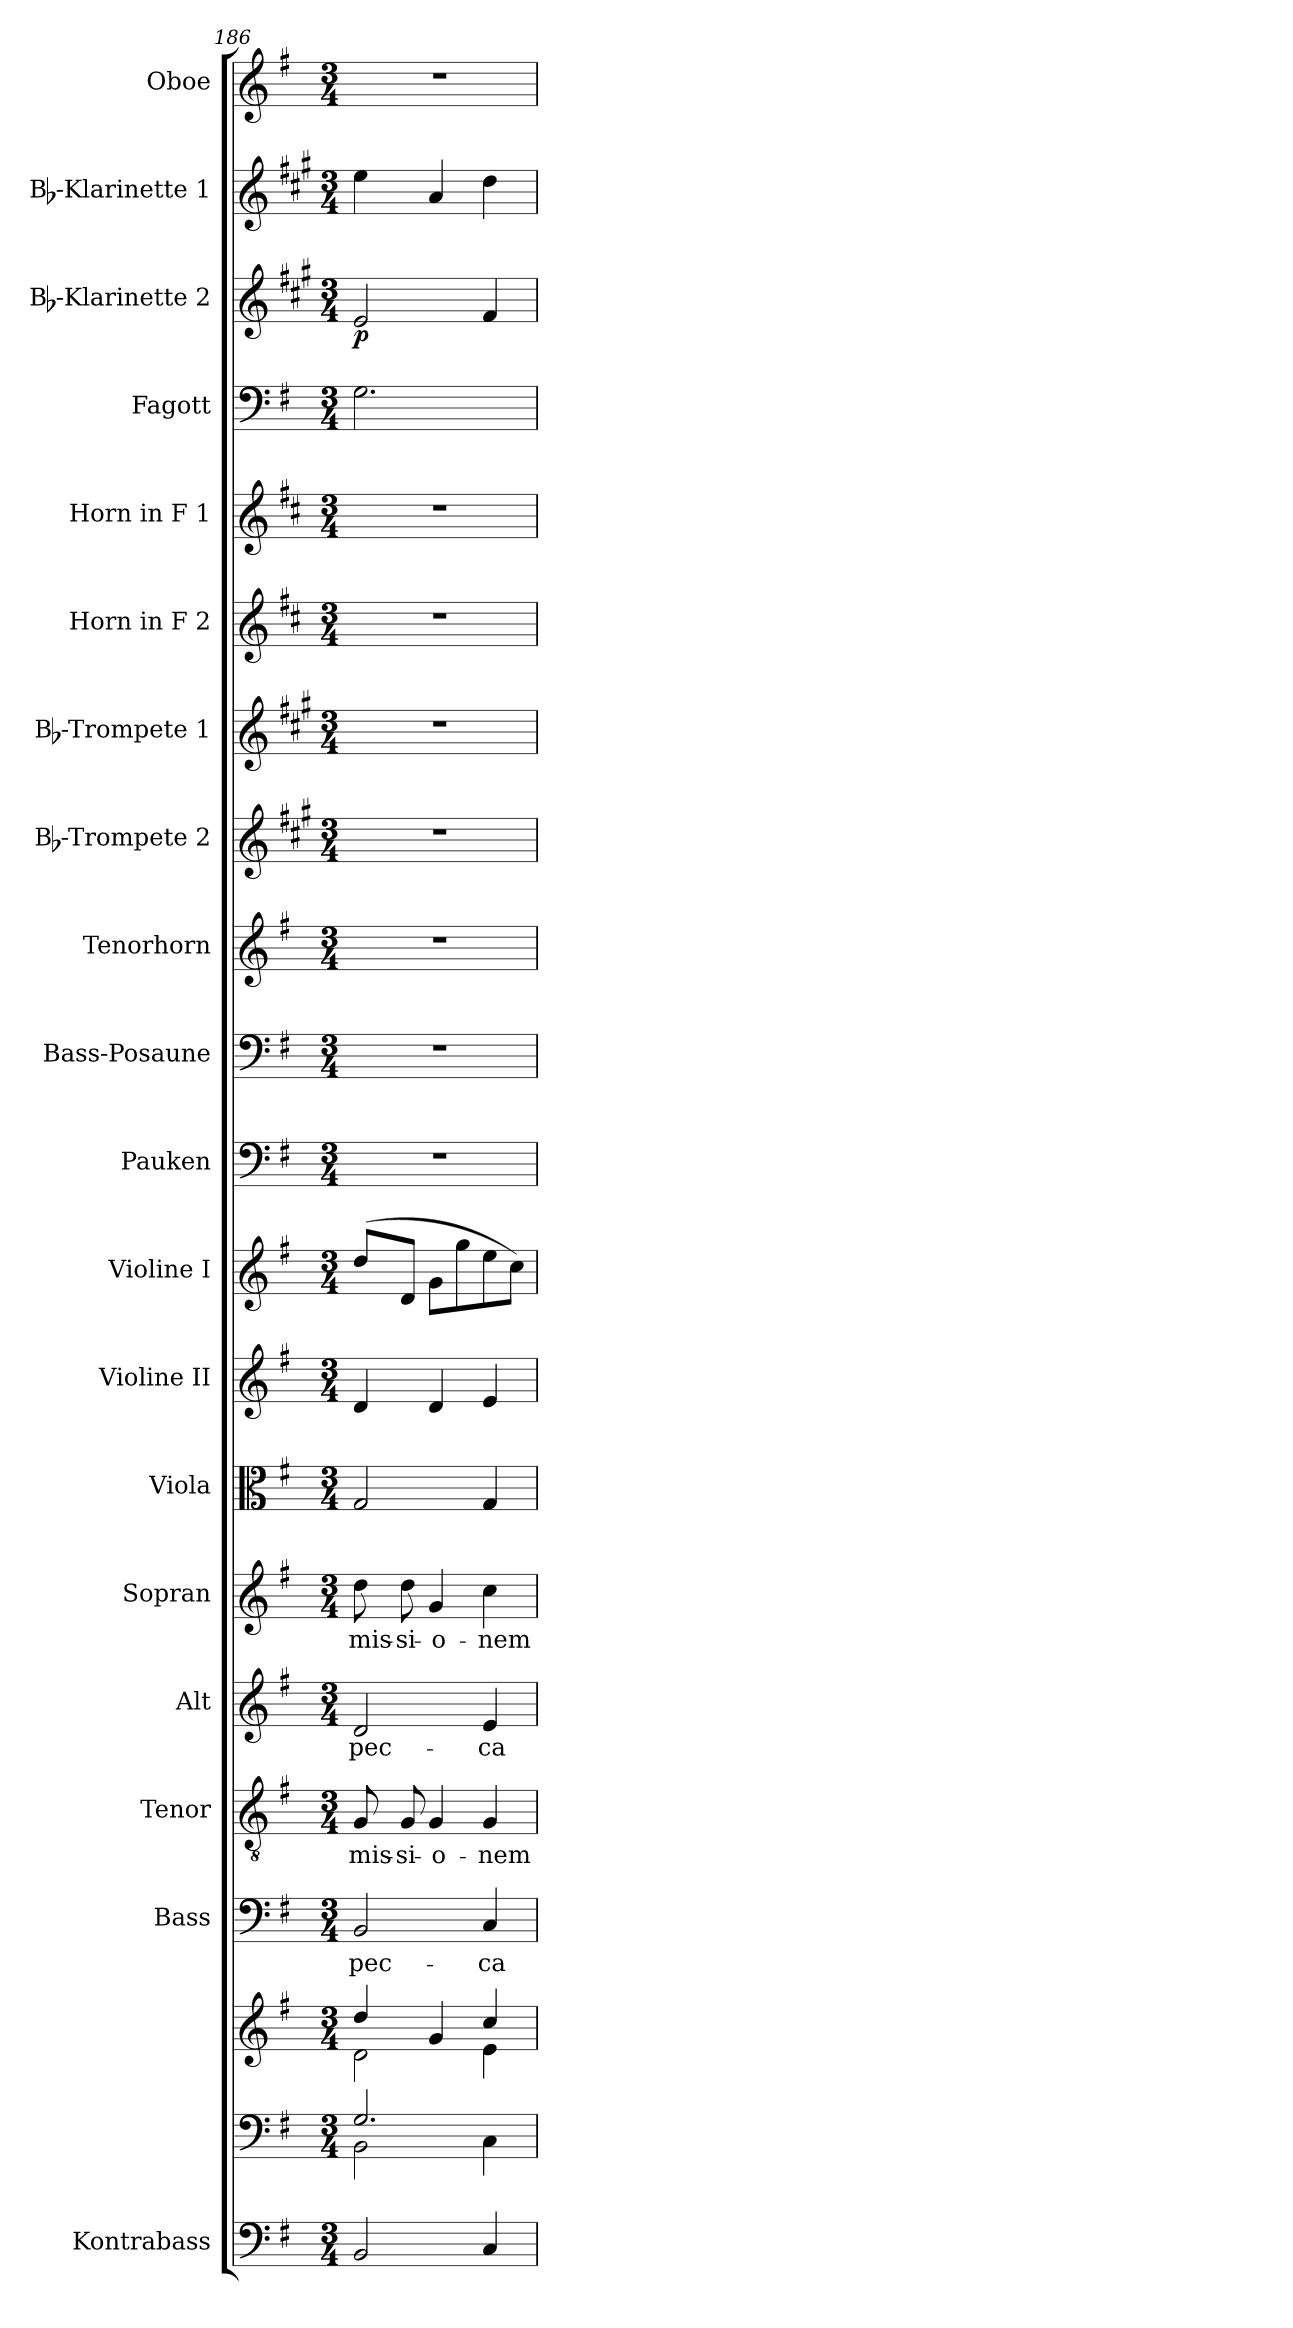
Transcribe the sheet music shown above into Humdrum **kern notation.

**kern	**kern	**kern	**kern	**text	**kern	**text	**kern	**text	**kern	**text	**kern	**kern	**kern	**kern	**kern	**kern	**kern	**kern	**kern	**kern	**kern	**kern	**dynam	**kern	**kern
*part20	*part19	*part19	*part18	*part18	*part17	*part17	*part16	*part16	*part15	*part15	*part14	*part13	*part12	*part11	*part10	*part9	*part8	*part7	*part6	*part5	*part4	*part3	*part3	*part2	*part1
*staff21	*staff20	*staff19	*staff18	*staff18	*staff17	*staff17	*staff16	*staff16	*staff15	*staff15	*staff14	*staff13	*staff12	*staff11	*staff10	*staff9	*staff8	*staff7	*staff6	*staff5	*staff4	*staff3	*staff3	*staff2	*staff1
*I"Kontrabass	*	*	*I"Bass	*	*I"Tenor	*	*I"Alt	*	*I"Sopran	*	*I"Viola	*I"Violine II	*I"Violine I	*I"Pauken	*I"Bass-Posaune	*I"Tenorhorn	*I"Bb-Trompete 2	*I"Bb-Trompete 1	*I"Horn in F 2	*I"Horn in F 1	*I"Fagott	*I"Bb-Klarinette 2	*	*I"Bb-Klarinette 1	*I"Oboe
*I'Kb.	*	*	*I'B.	*	*I'T.	*	*I'A.	*	*I'S.	*	*I'Vla.	*I'Vl. II	*I'Vl. I	*I'Pk.	*I'B. Pos.	*I'T. Hrn.	*I'Bb Trp. 2	*I'Bb Trp. 1	*	*	*I'Fg.	*I'Bb Kl. 2	*	*I'Bb Kl. 1	*I'Ob.
!!LO:PB:g=z
*clefF4	*clefF4	*clefG2	*clefF4	*	*clefGv2	*	*clefG2	*	*clefG2	*	*clefC3	*clefG2	*clefG2	*clefF4	*clefF4	*clefG2	*clefG2	*clefG2	*clefG2	*clefG2	*clefF4	*clefG2	*	*clefG2	*clefG2
*ITrd7c12	*	*	*	*	*	*	*	*	*	*	*	*	*	*	*	*ITrd8c14	*ITrd1c2	*ITrd1c2	*ITrd4c7	*ITrd4c7	*	*ITrd1c2	*	*ITrd1c2	*
*k[f#]	*k[f#]	*k[f#]	*k[f#]	*	*k[f#]	*	*k[f#]	*	*k[f#]	*	*k[f#]	*k[f#]	*k[f#]	*k[f#]	*k[f#]	*k[f#]	*k[f#]	*k[f#]	*k[f#]	*k[f#]	*k[f#]	*k[f#]	*	*k[f#]	*k[f#]
*G:	*G:	*G:	*G:	*	*G:	*	*G:	*	*G:	*	*G:	*G:	*G:	*G:	*G:	*G:	*G:	*G:	*G:	*G:	*G:	*G:	*	*G:	*G:
*M3/4	*M3/4	*M3/4	*M3/4	*	*M3/4	*	*M3/4	*	*M3/4	*	*M3/4	*M3/4	*M3/4	*M3/4	*M3/4	*M3/4	*M3/4	*M3/4	*M3/4	*M3/4	*M3/4	*M3/4	*	*M3/4	*M3/4
=186	=186	=186	=186	=186	=186	=186	=186	=186	=186	=186	=186	=186	=186	=186	=186	=186	=186	=186	=186	=186	=186	=186	=186	=186	=186
*	*^	*^	*	*	*	*	*	*	*	*	*	*	*	*	*	*	*	*	*	*	*	*	*	*	*
!	!	!	!	!	!	!LO:LY:b	!	!LO:LY:b	!	!LO:LY:b	!	!LO:LY:b	!	!	!	!	!	!	!	!	!	!	!	!	!LO:DY:b	!	!
2BBB/	2.G/	2BB\	4dd/	2d\	2BB/	pec-	8G/	-mis-	2d/	pec-	8dd\	-mis-	2G/	4d/	(>8dd/L	2.r	2.r	2.r	2.r	2.r	2.r	2.r	2.G\	2d/	p	4dd\	2.r
!	!	!	!	!	!	!	!	!LO:LY:b	!	!	!	!LO:LY:b	!	!	!	!	!	!	!	!	!	!	!	!	!	!	!
.	.	.	.	.	.	.	8G/	-si-	.	.	8dd\	-si-	.	.	8d/J	.	.	.	.	.	.	.	.	.	.	.	.
!	!	!	!	!	!	!	!	!LO:LY:b	!	!	!	!LO:LY:b	!	!	!	!	!	!	!	!	!	!	!	!	!	!	!
.	.	.	4g/	.	.	.	4G/	-o-	.	.	4g/	-o-	.	4d/	8g\L	.	.	.	.	.	.	.	.	.	.	4g/	.
.	.	.	.	.	.	.	.	.	.	.	.	.	.	.	8gg\	.	.	.	.	.	.	.	.	.	.	.	.
!	!	!	!	!	!	!LO:LY:b	!	!LO:LY:b	!	!LO:LY:b	!	!LO:LY:b	!	!	!	!	!	!	!	!	!	!	!	!	!	!	!
4CC/	.	4C\	4cc/	4e\	4C/	-ca-	4G/	-nem	4e/	-ca-	4cc\	-nem	4G/	4e/	8ee\	.	.	.	.	.	.	.	.	4e/	.	4cc\	.
.	.	.	.	.	.	.	.	.	.	.	.	.	.	.	8cc\J)	.	.	.	.	.	.	.	.	.	.	.	.
*	*v	*v	*	*	*	*	*	*	*	*	*	*	*	*	*	*	*	*	*	*	*	*	*	*	*	*	*
*	*	*v	*v	*	*	*	*	*	*	*	*	*	*	*	*	*	*	*	*	*	*	*	*	*	*	*
=	=	=	=	=	=	=	=	=	=	=	=	=	=	=	=	=	=	=	=	=	=	=	=	=	=
*-	*-	*-	*-	*-	*-	*-	*-	*-	*-	*-	*-	*-	*-	*-	*-	*-	*-	*-	*-	*-	*-	*-	*-	*-	*-
